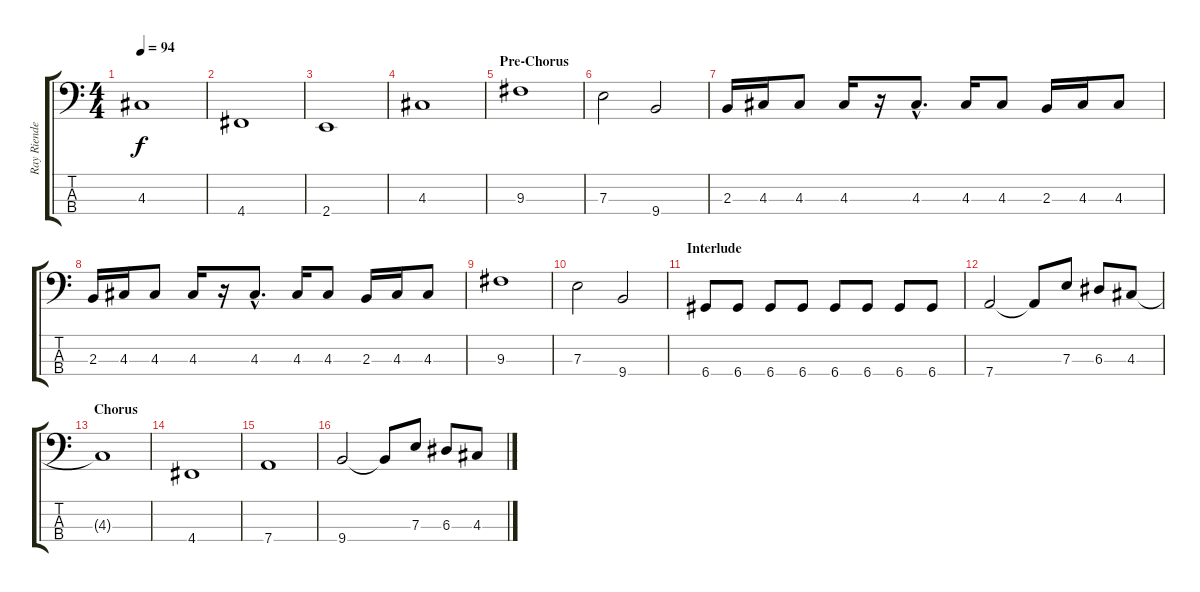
\track ("Ray Riendeau" "Ray Riende") {instrument electricbassfinger}
\staff {score tabs}
\tuning (G2 D2 A1 D1) {hide}
\ts (4 4)
\tempo 94
\clef f4
\ks c
4.3.1{dy f} |
4.4.1 |
2.4.1 |
4.3.1 |
\section ("" "Pre-Chorus")
9.3.1 |
7.3.2 9.4.2 |
2.3.16 4.3.16 4.3.8 4.3.16 r.16 4.3{hac}.8{d} 4.3.16 4.3.8 2.3.16 4.3.16 4.3.8 |
2.3.16 4.3.16 4.3.8 4.3.16 r.16 4.3{hac}.8{d} 4.3.16 4.3.8 2.3.16 4.3.16 4.3.8 |
9.3.1 |
7.3.2 9.4.2 |
\section ("" "Interlude")
6.4.8 6.4.8 6.4.8 6.4.8 6.4.8 6.4.8 6.4.8 6.4.8 |
7.4.2 7.4{t}.8 7.3.8 6.3.8 4.3.8 |
\section ("" "Chorus")
4.3{t}.1 |
4.4.1 |
7.4.1 |
9.4.2 9.4{t}.8 7.3.8 6.3.8 4.3.8
